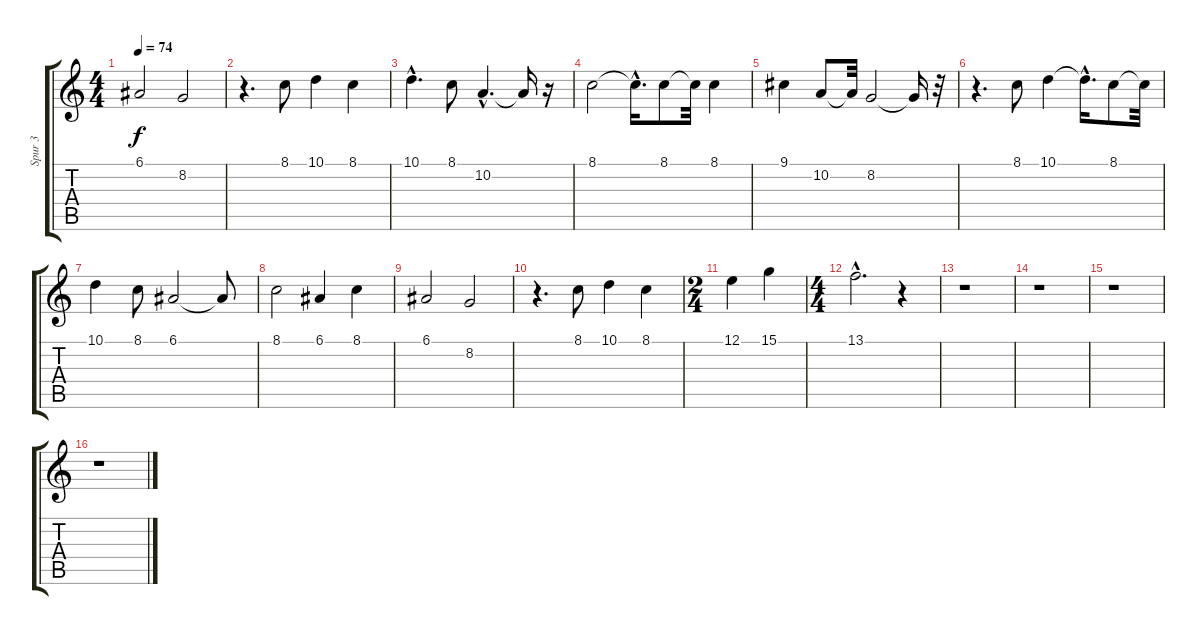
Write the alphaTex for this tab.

\track ("Spur 3" "Spur 3") {instrument clarinet}
\staff {score tabs}
\tuning (E4 B3 G3 D3 A2 E2) {hide}
\ts (4 4)
\tempo 74
\clef g2
\ks c
6.1.2{dy f} 8.2.2 |
r.4{d} 8.1.8 10.1.4 8.1.4 |
10.1{hac}.4{d} 8.1.8 10.2{hac}.4{d} 10.2{t}.16 r.16 |
8.1.2 8.1{hac t}.16{d} 8.1.8 8.1{t}.32 8.1.4 |
9.1.4 10.2.8 10.2{t}.32 8.2.2 8.2{t}.16 r.32 |
r.4{d} 8.1.8 10.1.4 10.1{hac t}.16{d} 8.1.8 8.1{t}.32 |
10.1.4 8.1.8 6.1.2 6.1{t}.8 |
8.1.2 6.1.4 8.1.4 |
6.1.2 8.2.2 |
r.4{d} 8.1.8 10.1.4 8.1.4 |
\ts (2 4)
12.1.4 15.1.4 |
\ts (4 4)
13.1{hac}.2{d} r.4 |
r.1 |
r.1 |
r.1 |
r.1
